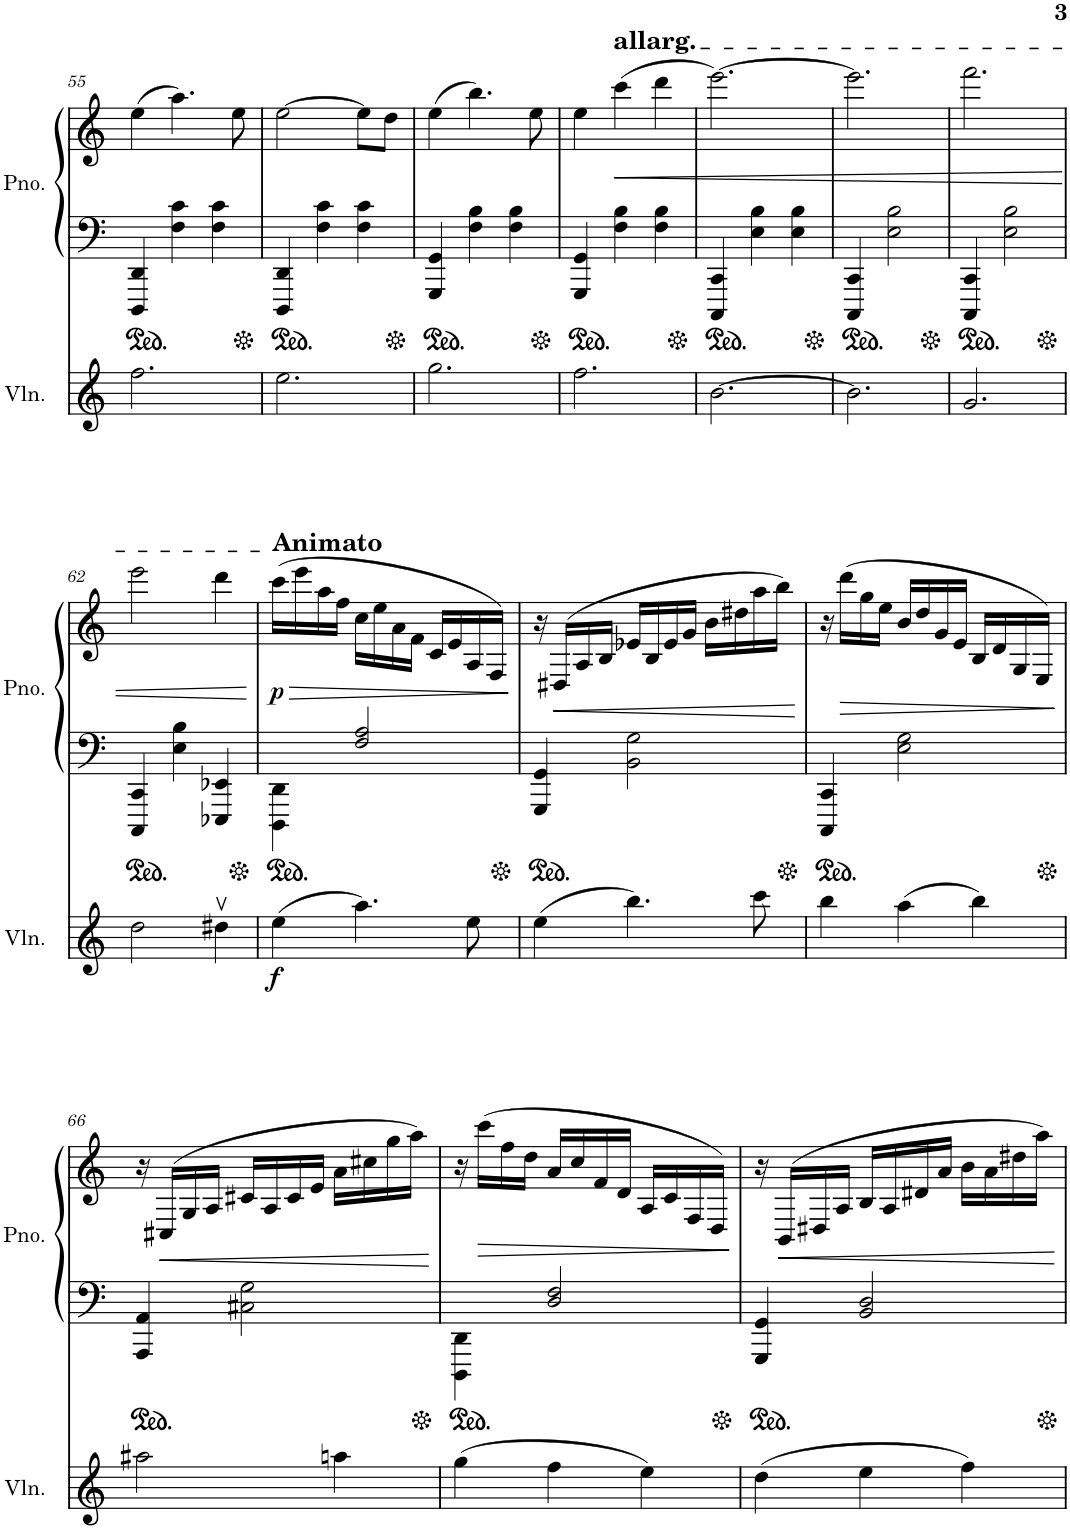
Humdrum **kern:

**kern	**dynam	**kern	**kern	**dynam
*part2	*part2	*part1	*part1	*part1
*staff3	*staff3	*staff2	*staff1	*staff1/2
*I"Violin	*	*I"Piano	*	*
*I'Vln.	*	*I'Pno.	*	*
!!LO:PB:g=z
*clefG2	*	*clefF4	*clefG2	*
*k[]	*	*k[]	*k[]	*
*M3/4	*	*M3/4	*M3/4	*
=55	=55	=55	=55	=55
2.ff\	.	4DDD/ 4DD/	(4ee\	.
.	.	4F\ 4c\	4.aa\)	.
.	.	4F\ 4c\	.	.
.	.	.	8ee\	.
=56	=56	=56	=56	=56
2.ee\	.	4DDD/ 4DD/	[2ee\	.
.	.	4F\ 4c\	.	.
.	.	4F\ 4c\	8ee\L]	.
.	.	.	8dd\J	.
=57	=57	=57	=57	=57
2.gg\	.	4GGG/ 4GG/	(4ee\	.
.	.	4F\ 4B\	4.bb\)	.
.	.	4F\ 4B\	.	.
.	.	.	8ee\	.
=58	=58	=58	=58	=58
2.ff\	.	4GGG/ 4GG/	4ee\	.
!	!	!	!LO:TX:a:t=allarg.	!
.	.	4F\ 4B\	(4ccc\	.
!	!	!	!	!LO:HP:b
.	.	4F\ 4B\	4ddd\	<
=59	=59	=59	=59	=59
[2.b\	.	4CCC/ 4CC/	[2.eee\)	.
.	.	4E\ 4B\	.	.
.	.	4E\ 4B\	.	.
=60	=60	=60	=60	=60
2.b\]	.	4CCC/ 4CC/	2.eee\]	.
.	.	2E\ 2B\	.	.
=61	=61	=61	=61	=61
2.g/	.	4CCC/ 4CC/	2.fff\	.
.	.	2E\ 2B\	.	.
!!LO:LB:g=z
=62	=62	=62	=62	=62
2dd\	.	4CCC/ 4CC/	2eee\	.
.	.	4E\ 4B\	.	.
4dd#Xv\	.	4EEE-X/ 4EE-X/	4ddd\	.
.	.	.	.	[
=63	=63	=63	=63	=63
!	!	!	!LO:TX:a:B:t=Animato	!
!	!LO:DY:b	!	!	!LO:HP:b
!	!	!	!	!LO:DY:n=1:b
(4ee\	f	4DDD\ 4DD\	(16ccc\LL	> p
.	.	.	16eee\	.
.	.	.	16aa\	.
.	.	.	16ff\JJ	.
4.aa\)	.	2F/ 2A/	16cc\LL	.
.	.	.	16ee\	.
.	.	.	16a\	.
.	.	.	16f\JJ	.
.	.	.	16c/LL	.
.	.	.	16e/	.
8ee\	.	.	16A/	.
.	.	.	16F/JJ)	.
.	.	.	.	]
=64	=64	=64	=64	=64
(4ee\	.	4GGG/ 4GG/	16r	.
!	!	!	!	!LO:HP:b
.	.	.	(16D#X/LL	<
.	.	.	16A/	.
.	.	.	16B/JJ	.
4.bb\)	.	2BB\ 2G\	16e-X/LL	.
.	.	.	16B/	.
.	.	.	16e-/	.
.	.	.	16g/JJ	.
.	.	.	16b\LL	.
.	.	.	16dd#X\	.
8ccc\	.	.	16aa\	.
.	.	.	16bb\JJ)	.
.	.	.	.	[
=65	=65	=65	=65	=65
4bb\	.	4CCC/ 4CC/	16r	.
!	!	!	!	!LO:HP:b
.	.	.	(16ddd\LL	>
.	.	.	16gg\	.
.	.	.	16ee\JJ	.
(4aa\	.	2E\ 2G\	16b/LL	.
.	.	.	16dd/	.
.	.	.	16g/	.
.	.	.	16e/JJ	.
4bb\)	.	.	16B/LL	.
.	.	.	16d/	.
.	.	.	16G/	.
.	.	.	16E/JJ)	.
.	.	.	.	]
!!LO:LB:g=z
=66	=66	=66	=66	=66
2aa#X\	.	4AAA/ 4AA/	16r	.
!	!	!	!	!LO:HP:b
.	.	.	(16C#X/LL	<
.	.	.	16G/	.
.	.	.	16A/JJ	.
.	.	2C#X\ 2G\	16c#X/LL	.
.	.	.	16A/	.
.	.	.	16c#/	.
.	.	.	16e/JJ	.
4aan\	.	.	16a\LL	.
.	.	.	16cc#X\	.
.	.	.	16gg\	.
.	.	.	16aa\JJ)	.
.	.	.	.	[
=67	=67	=67	=67	=67
(4gg\	.	4DDD\ 4DD\	16r	.
!	!	!	!	!LO:HP:b
.	.	.	(16ccc\LL	>
.	.	.	16ff\	.
.	.	.	16dd\JJ	.
4ff\	.	2D/ 2F/	16a/LL	.
.	.	.	16cc/	.
.	.	.	16f/	.
.	.	.	16d/JJ	.
4ee\)	.	.	16A/LL	.
.	.	.	16c/	.
.	.	.	16F/	.
.	.	.	16D/JJ)	.
.	.	.	.	]
=68	=68	=68	=68	=68
(4dd\	.	4GGG/ 4GG/	16r	.
!	!	!	!	!LO:HP:b
.	.	.	(16BB/LL	<
.	.	.	16D#X/	.
.	.	.	16A/JJ	.
4ee\	.	2BB/ 2D/	16B/LL	.
.	.	.	16A/	.
.	.	.	16d#X/	.
.	.	.	16a/JJ	.
4ff\)	.	.	16b\LL	.
.	.	.	16a\	.
.	.	.	16dd#X\	.
.	.	.	16aa\JJ)	.
.	.	.	.	[
=	=	=	=	=
*-	*-	*-	*-	*-
